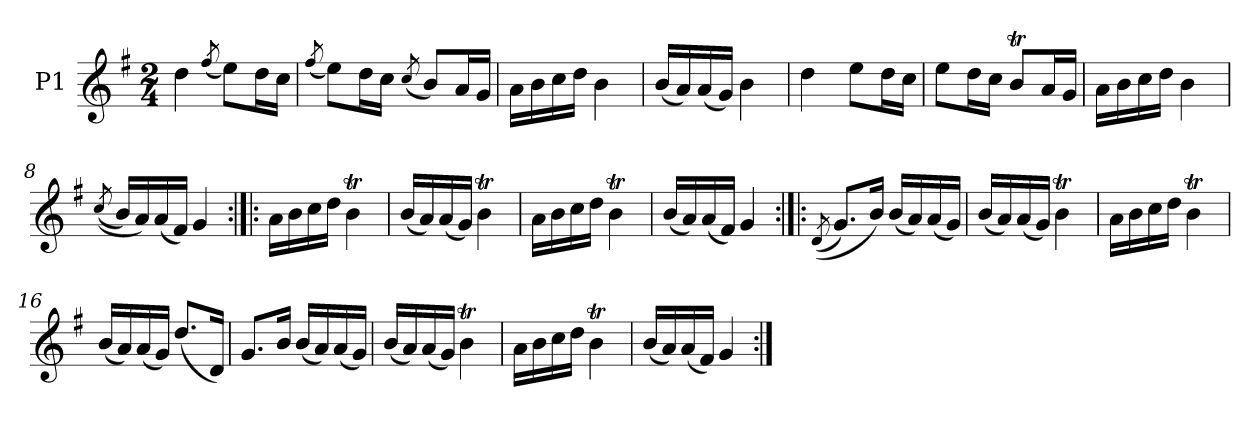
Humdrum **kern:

**kern
*part1
*staff1
*I"P1
*clefG2
*k[f#]
*G:
*M2/4
=1
4dd
(8qff#/
8eeL)
16ddL
16ccJJ
=2
(8qff#/
8eeL)
16ddL
16ccJJ
(8qcc/
8bL)
16aL
16gJJ
=3
16aLL
16b
16cc
16ddJJ
4b
=4
(16bLL
16a)
(16a
16gJJ)
4b
=5
4dd
8eeL
16ddL
16ccJJ
=6
8eeL
16ddL
16ccJJ
8btL
16aL
16gJJ
=7
16aLL
16b
16cc
16ddJJ
4b
=8
((8qcc/
16bLL)
16a)
(16a
16f#JJ)
4g
=9:|!|:
16aLL
16b
16cc
16ddJJ
4bt
=10
(16bLL
16a)
(16a
16gJJ)
4bt
=11
16aLL
16b
16cc
16ddJJ
4bt
=12
(16bLL
16a)
(16a
16f#JJ)
4g
=13:|!|:
((8qd/
8.gL)
16bJk)
(16bLL
16a)
(16a
16gJJ)
=14
(16bLL
16a)
(16a
16gJJ)
4bt
=15
16aLL
16b
16cc
16ddJJ
4bt
=16
(16bLL
16a)
(16a
16gJJ)
(8.ddL
16dJk)
=17
8.gL
16bJk
(16bLL
16a)
(16a
16gJJ)
=18
(16bLL
16a)
(16a
16gJJ)
4bt
=19
16aLL
16b
16cc
16ddJJ
4bt
=20
(16bLL
16a)
(16a
16f#JJ)
4g
=:|!
*-
